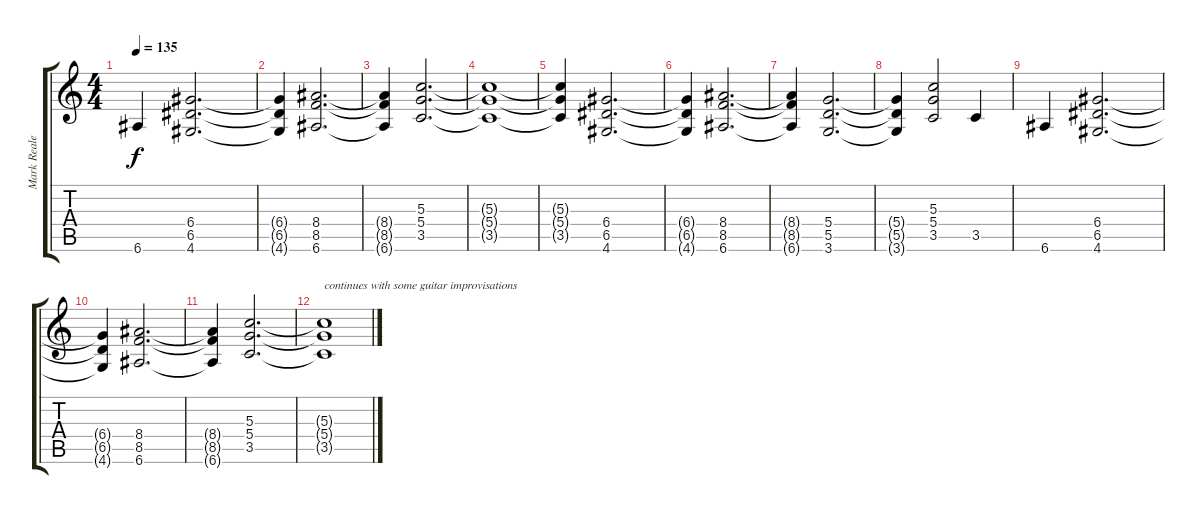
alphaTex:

\track ("Mark Reale" "Mark Reale") {instrument distortionguitar}
\staff {score tabs}
\tuning (E4 B3 G3 D3 A2 E2) {hide}
\ts (4 4)
\tempo 135
\clef g2
\ks c
6.6.4{dy f} (6.4 6.5 4.6).2{d} |
(6.4{t} 6.5{t} 4.6{t}).4 (8.4 8.5 6.6).2{d} |
(8.4{t} 8.5{t} 6.6{t}).4 (5.3 5.4 3.5).2{d} |
(5.3{t} 5.4{t} 3.5{t}).1 |
(5.3{t} 5.4{t} 3.5{t}).4 (6.4 6.5 4.6).2{d} |
(6.4{t} 6.5{t} 4.6{t}).4 (8.4 8.5 6.6).2{d} |
(8.4{t} 8.5{t} 6.6{t}).4 (5.4 5.5 3.6).2{d} |
(5.4{t} 5.5{t} 3.6{t}).4 (5.3 5.4 3.5).2 3.5.4 |
6.6.4 (6.4 6.5 4.6).2{d} |
(6.4{t} 6.5{t} 4.6{t}).4 (8.4 8.5 6.6).2{d} |
(8.4{t} 8.5{t} 6.6{t}).4 (5.3 5.4 3.5).2{d} |
(5.3{t} 5.4{t} 3.5{t}).1{txt "continues with some guitar improvisations"}
